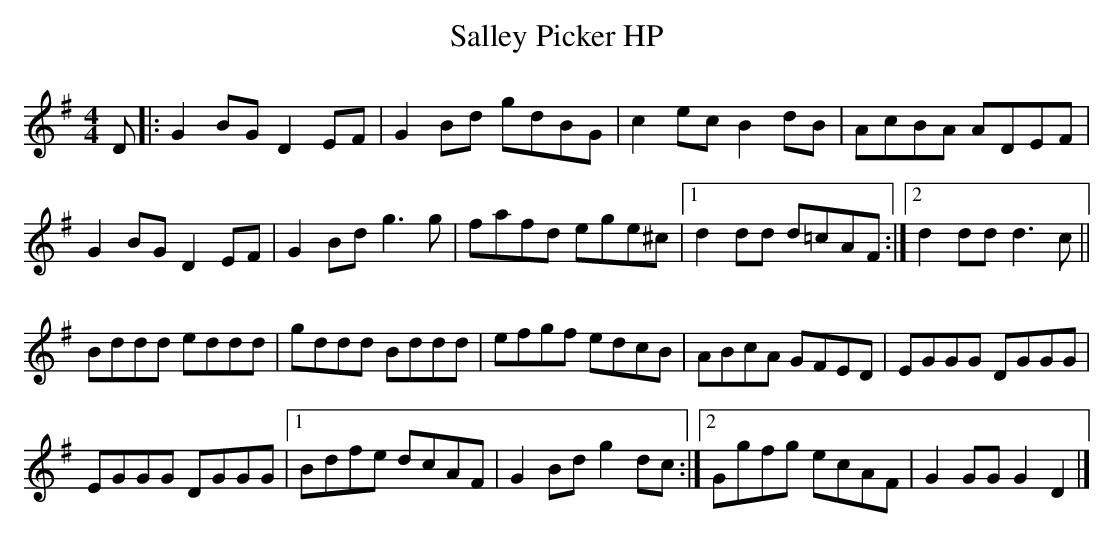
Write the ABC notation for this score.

X:1
T: Salley Picker HP
L: 1/8
M: 4/4
K: G
D |: G2 BG D2 EF | G2 Bd gdBG | c2 ec B2 dB | AcBA ADEF |
G2 BG D2 EF | G2 Bd g3g | fafd ege^c |1 d2 dd d=cAF :|2 d2 dd d3 c ||
Bddd eddd | gddd Bddd | efgf edcB | ABcA GFED | EGGG DGGG |
EGGG DGGG |1 Bdfe dcAF | G2 Bd g2 dc :|2 Ggfg ecAF | G2 GG G2 D2 |]
